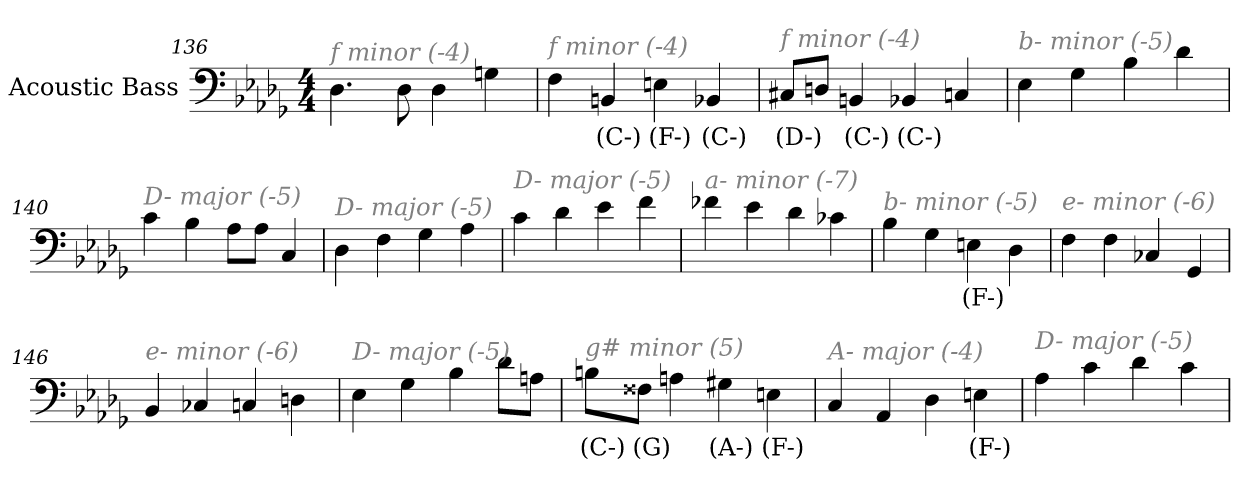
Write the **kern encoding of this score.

**kern	**text
*part1	*part1
*staff1	*staff1
*I"Acoustic Bass	*
*clefF4	*
*ITrd7c12	*
*k[b-e-a-d-g-]	*
*D-:	*
*M4/4	*
=136	=136
!LO:TX:i:color=#808080:t=f minor (-4)	!
4.DD-	.
8DD-	.
4DD-	.
4GGn	.
=137	=137
!LO:TX:i:color=#808080:t=f minor (-4)	!
4FF	.
4BBBni	(C-)
4EEni	(F-)
4BBB-i	(C-)
=138	=138
!LO:TX:i:color=#808080:t=f minor (-4)	!
8CC#XjL	(D-)
8DDnJ	.
4BBBni	(C-)
4BBB-i	(C-)
4CCn	.
=139	=139
!LO:TX:i:color=#808080:t=b- minor (-5)	!
4EE-	.
4GG-	.
4BB-	.
4D-	.
=140	=140
!LO:TX:i:color=#808080:t=D- major (-5)	!
4C	.
4BB-	.
8AA-L	.
8AA-J	.
4CC	.
=141	=141
!LO:TX:i:color=#808080:t=D- major (-5)	!
4DD-	.
4FF	.
4GG-	.
4AA-	.
=142	=142
!LO:TX:i:color=#808080:t=D- major (-5)	!
4C	.
4D-	.
4E-	.
4F	.
=143	=143
!LO:TX:i:color=#808080:t=a- minor (-7)	!
4F-X	.
4E-	.
4D-	.
4C-X	.
=144	=144
!LO:TX:i:color=#808080:t=b- minor (-5)	!
4BB-	.
4GG-	.
4EEni	(F-)
4DD-	.
=145	=145
!LO:TX:i:color=#808080:t=e- minor (-6)	!
4FF	.
4FF	.
4CC-X	.
4GGG-	.
=146	=146
!LO:TX:i:color=#808080:t=e- minor (-6)	!
4BBB-	.
4CC-X	.
4CCn	.
4DDn	.
=147	=147
!LO:TX:i:color=#808080:t=D- major (-5)	!
4EE-	.
4GG-	.
4BB-	.
8D-L	.
8AAnJ	.
=148	=148
!LO:TX:i:color=#808080:t=g# minor (5)	!
8BBniL	(C-)
8FF##XiJ	(G)
4AAn	.
4GG#Xi	(A-)
4EEni	(F-)
=149	=149
!LO:TX:i:color=#808080:t=A- major (-4)	!
4CC	.
4AAA-	.
4DD-	.
4EEni	(F-)
=150	=150
!LO:TX:i:color=#808080:t=D- major (-5)	!
4AA-	.
4C	.
4D-	.
4C	.
=	=
*-	*-
